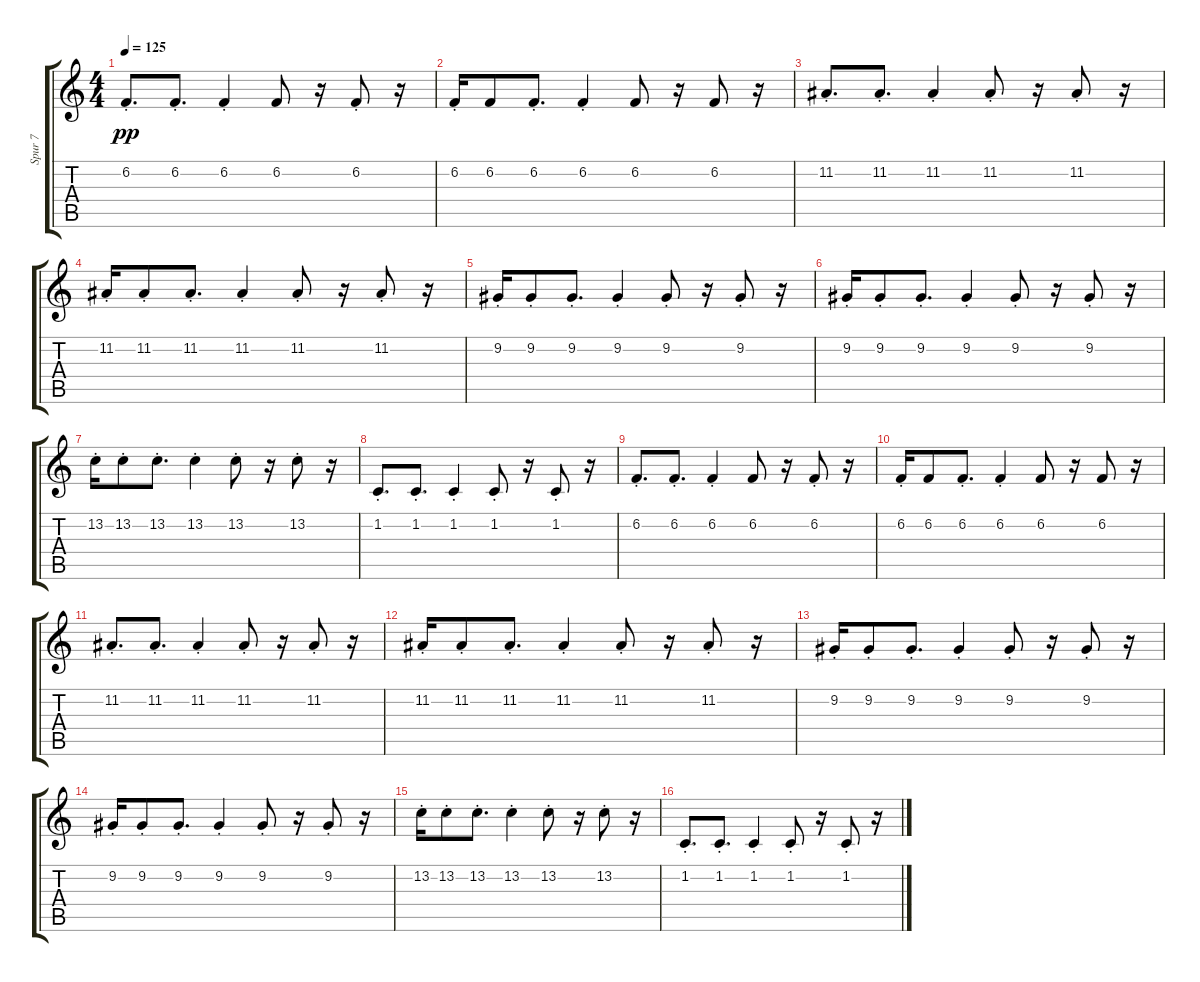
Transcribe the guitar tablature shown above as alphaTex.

\track ("Spur 7" "Spur 7") {instrument lead2sawtooth}
\staff {score tabs}
\tuning (E4 B3 G3 D3 A2 E2) {hide}
\ts (4 4)
\tempo 125
\clef g2
\ks c
6.2{st}.8{d dy pp} 6.2{st}.8{d} 6.2{st}.4 6.2.8 r.16 6.2{st}.8 r.16 |
6.2{st}.16 6.2.8 6.2{st}.8{d} 6.2{st}.4 6.2.8 r.16 6.2.8 r.16 |
11.2{st}.8{d} 11.2{st}.8{d} 11.2{st}.4 11.2{st}.8 r.16 11.2{st}.8 r.16 |
11.2{st}.16 11.2{st}.8 11.2{st}.8{d} 11.2{st}.4 11.2{st}.8 r.16 11.2{st}.8 r.16 |
9.2{st}.16 9.2{st}.8 9.2{st}.8{d} 9.2{st}.4 9.2{st}.8 r.16 9.2{st}.8 r.16 |
9.2{st}.16 9.2{st}.8 9.2{st}.8{d} 9.2{st}.4 9.2{st}.8 r.16 9.2{st}.8 r.16 |
13.2{st}.16 13.2{st}.8 13.2{st}.8{d} 13.2{st}.4 13.2{st}.8 r.16 13.2{st}.8 r.16 |
1.2{st}.8{d} 1.2{st}.8{d} 1.2{st}.4 1.2{st}.8 r.16 1.2{st}.8 r.16 |
6.2{st}.8{d} 6.2{st}.8{d} 6.2{st}.4 6.2.8 r.16 6.2{st}.8 r.16 |
6.2{st}.16 6.2.8 6.2{st}.8{d} 6.2{st}.4 6.2.8 r.16 6.2.8 r.16 |
11.2{st}.8{d} 11.2{st}.8{d} 11.2{st}.4 11.2{st}.8 r.16 11.2{st}.8 r.16 |
11.2{st}.16 11.2{st}.8 11.2{st}.8{d} 11.2{st}.4 11.2{st}.8 r.16 11.2{st}.8 r.16 |
9.2{st}.16 9.2{st}.8 9.2{st}.8{d} 9.2{st}.4 9.2{st}.8 r.16 9.2{st}.8 r.16 |
9.2{st}.16 9.2{st}.8 9.2{st}.8{d} 9.2{st}.4 9.2{st}.8 r.16 9.2{st}.8 r.16 |
13.2{st}.16 13.2{st}.8 13.2{st}.8{d} 13.2{st}.4 13.2{st}.8 r.16 13.2{st}.8 r.16 |
1.2{st}.8{d} 1.2{st}.8{d} 1.2{st}.4 1.2{st}.8 r.16 1.2{st}.8 r.16
